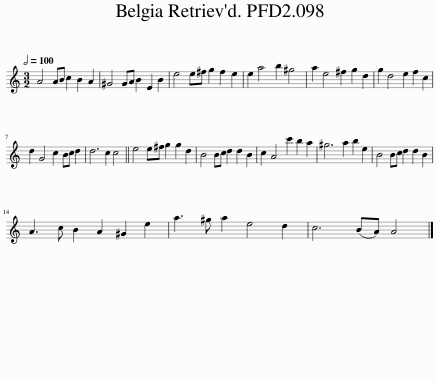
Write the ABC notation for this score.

X:1
L:1/8
Q:1/2=100
M:3/2
I:linebreak $
K:C
V:1 treble
V:1
 A4 AB c2 B2 A2 | ^G4 GA B2 E2 B2 | e4 e^f g2 f2 e2 | e2 a4 b2 ^g4 | a2 e4 ^f2 g2 d2 | %5
 g2 d4 e2 f2 c2 |$ d2 G4 c2 Bc d2 | d6 c2 c4 || e4 e^f g2 g2 d2 | B4 Bc d2 d2 B2 | %10
 c2 A4 c'2 b2 a2 | ^g6 a2 b2 e2 | B4 Bc d2 d2 B2 |$ A3 c B2 A2 ^G2 e2 | a3 ^g a2 e4 d2 | %15
 c6 (BA) A4 |] %16
